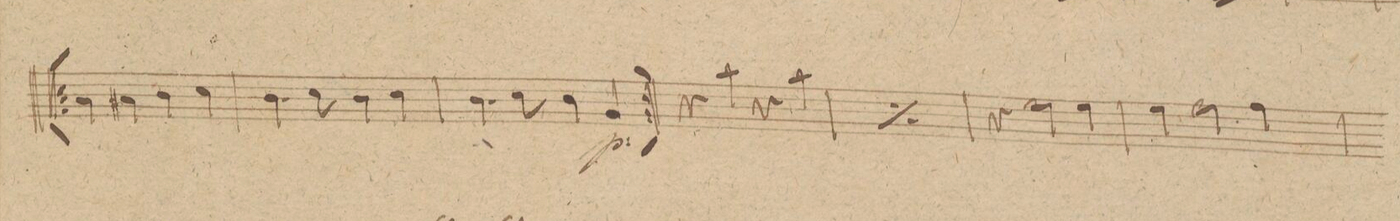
**kern	**dynam
*I"Violino IIdo	*
*clefG2	*
*k[f#c#g#]	*
*met(c|)	*
*M2/2	*
4a\	.
4a#X\	.
4b\	.
4cc#\	.
=119	=119
4.b\	.
8cc#\	.
4b\	.
4cc#\	.
=120	=120
4.b\	.
8cc#\	.
4b\	.
4g#/	p
=121	=121
4a\yy	.
4a#X\yy	.
4b\yy	.
4cc#\yy	.
=122	=122
4.b\yy	.
8cc#\yy	.
4b\yy	.
4cc#\yy	.
=123	=123
4.b\yy	.
8cc#\yy	.
4b\yy	.
4g#/yy	.
=124	=124
4r	.
4aa\	.
4r	.
4aa\	.
=125	=125
*rep	*
4r	.
4aa\	.
4r	.
4aa\	.
*Xrep	*
=126	=126
4r	.
2ee\	.
4ee\	.
=127	=127
4ee\	.
2ff#\	.
4ff#\	.
=128	=128
*-	*-
